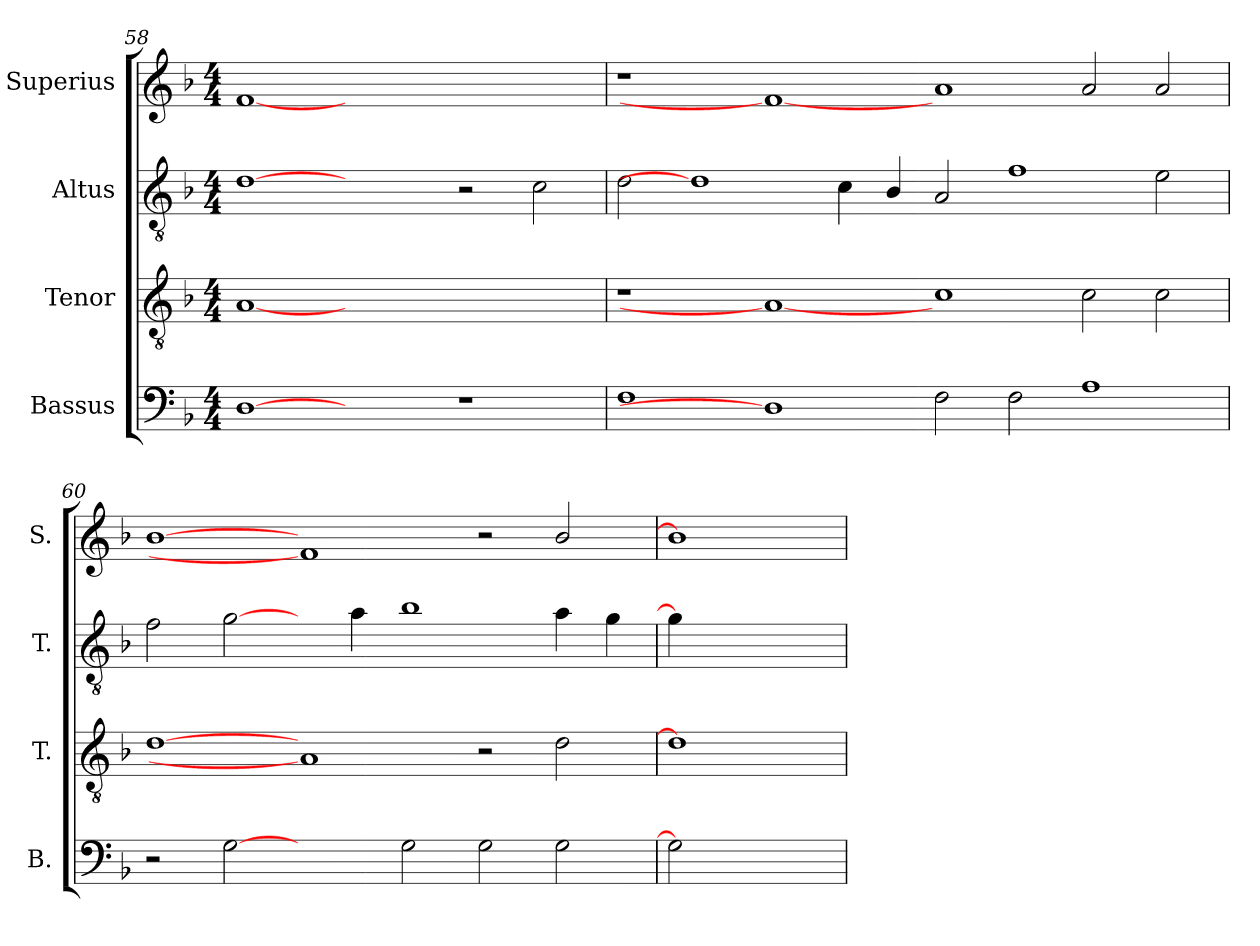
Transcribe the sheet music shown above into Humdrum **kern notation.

**kern	**kern	**kern	**kern
*part4	*part3	*part2	*part1
*staff4	*staff3	*staff2	*staff1
*I"Bassus	*I"Tenor	*I"Altus	*I"Superius
*I'B.	*I'T.	*I'T.	*I'S.
!!LO:LB:g=z
*clefF4	*clefGv2	*clefGv2	*clefG2
*	*ITrd7c12	*ITrd7c12	*
*k[b-]	*k[b-]	*k[b-]	*k[b-]
*F:	*F:	*F:	*F:
*M4/4	*M4/4	*M4/4	*M4/4
=58	=58	=58	=58
[1Di	[1AAi	[1Di	[1fi
1ryy	0ryy	1ryy	0ryy
1r	.	2r	.
.	.	2Ci\	.
=59	=59	=59	=59
1Fi	1r	2Di\	1r
.	.	1Di]	.
1Di]	1AAi_	.	1fi_
.	.	4Ci\	.
.	.	4BB-i/	.
2Fi\	1Ci	2AAi/	1ai
2Fi\	.	1Fi	.
1Ai	2Ci\	.	2ai/
.	2Ci\	2Ei\	2ai/
=60	=60	=60	=60
2r	[1Di	2Fi\	[1b-i
[2Gi	.	[2Gi\	.
2ryy	1AAi]	4ryy	1fi]
.	.	4Ai\	.
2Gi\	.	1B-i	.
2Gi\	2r	.	2r
2Gi\	2Di\	4Ai\	2b-i/
.	.	4Gi\	.
=61	=61	=61	=61
2Gi]	1Di]	4Gi\]	1b-i]
.	.	2.ryy	.
2ryy	.	.	.
=	=	=	=
*-	*-	*-	*-
